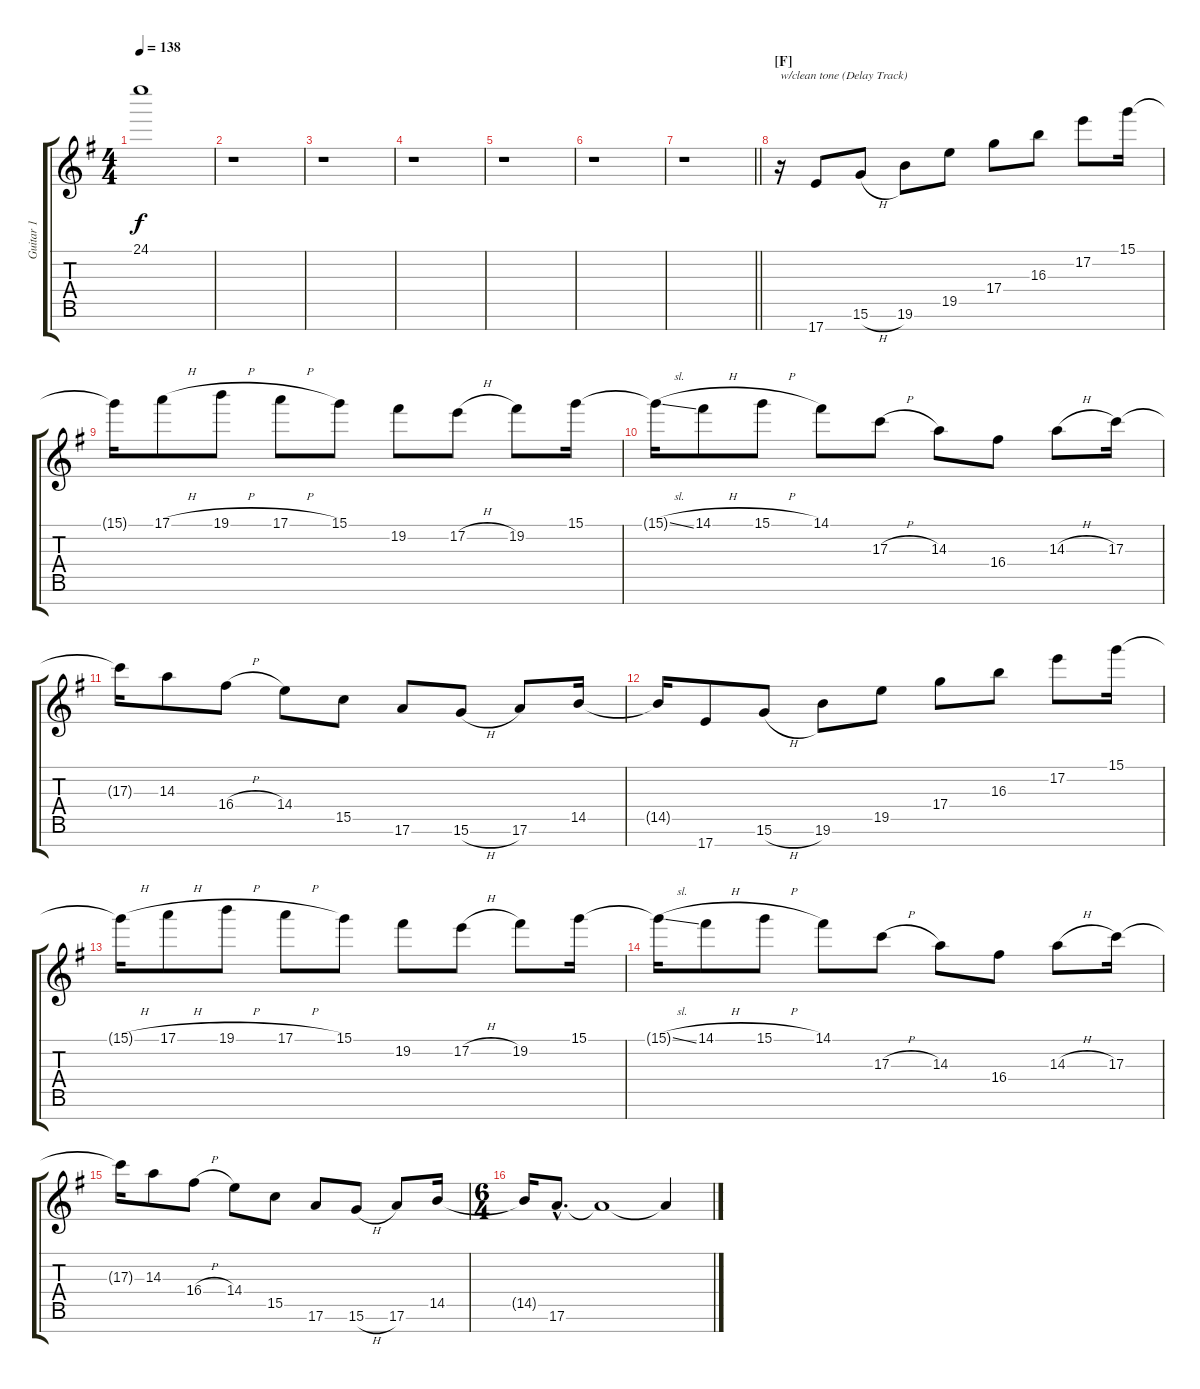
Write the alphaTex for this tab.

\track ("Guitar 1" "Guitar 1") {instrument electricguitarjazz}
\staff {score tabs}
\tuning (E4 B3 G3 D3 A2 E2 B1) {hide}
\ts (4 4)
\tempo 138
\clef g2
\ks eminor
24.1{t}.1{dy f} |
r.1{volume 16} |
r.1 |
r.1 |
r.1 |
r.1 |
\barLineRight lightlight
r.1 |
\section ("" "[F]")
r.16{txt "w/clean tone (Delay Track)" instrument electricguitarjazz} 17.7.8 15.6{h}.8 19.6.8 19.5.8 17.4.8 16.3.8 17.2.8 15.1.16 |
15.1{t}.16 17.1{h}.8 19.1{h}.8 17.1{h}.8 15.1.8 19.2.8 17.2{h}.8 19.2.8 15.1.16 |
15.1{sl t}.16 14.1{h}.8 15.1{h}.8 14.1.8 17.3{h}.8 14.3.8 16.4.8 14.3{h}.8 17.3.16 |
17.3{t}.16 14.3.8 16.4{h}.8 14.4.8 15.5.8 17.6.8 15.6{h}.8 17.6.8 14.5.16 |
14.5{t}.16 17.7.8 15.6{h}.8 19.6.8 19.5.8 17.4.8 16.3.8 17.2.8 15.1.16 |
15.1{h t}.16 17.1{h}.8 19.1{h}.8 17.1{h}.8 15.1.8 19.2.8 17.2{h}.8 19.2.8 15.1.16 |
15.1{sl t}.16 14.1{h}.8 15.1{h}.8 14.1.8 17.3{h}.8 14.3.8 16.4.8 14.3{h}.8 17.3.16 |
17.3{t}.16 14.3.8 16.4{h}.8 14.4.8 15.5.8 17.6.8 15.6{h}.8 17.6.8 14.5.16 |
\ts (6 4)
14.5{t}.16 17.6{hac}.8{d} 17.6{t}.1 17.6{t}.4
